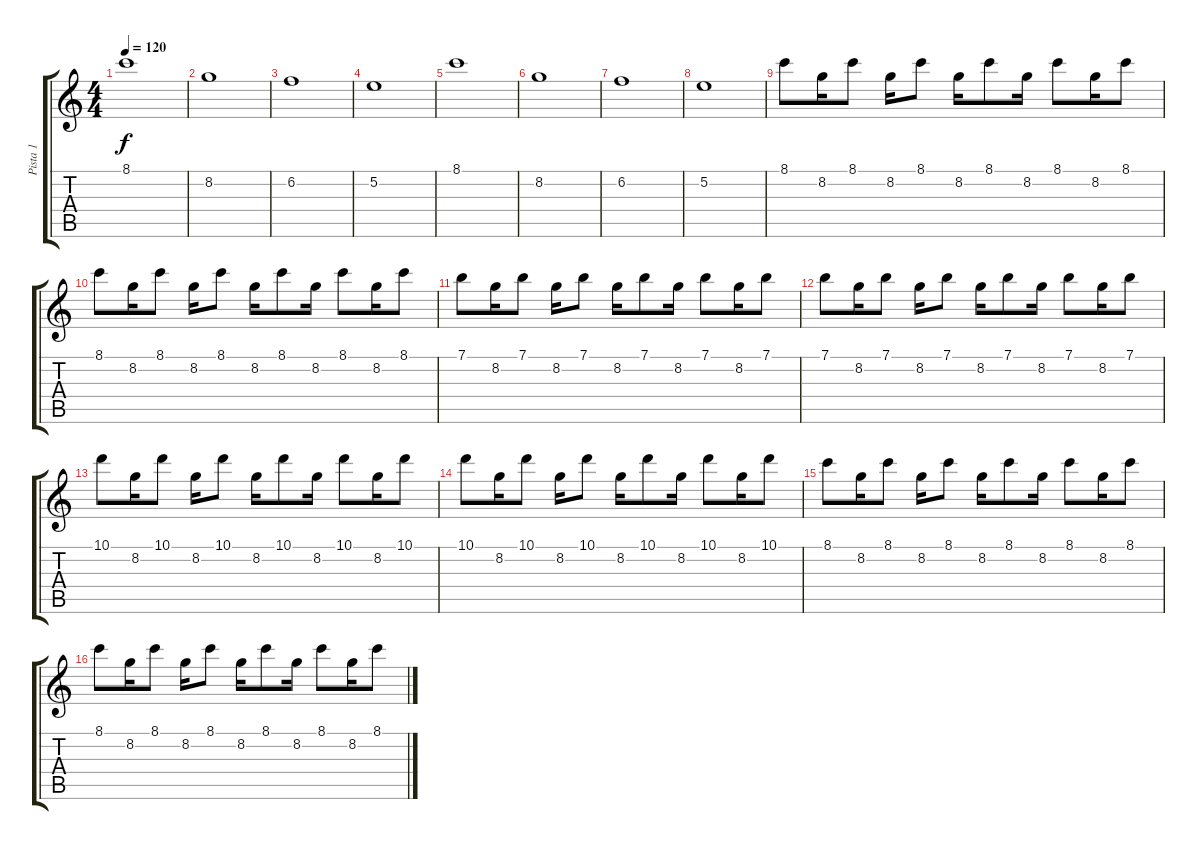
\track ("Pista 1" "Pista 1") {instrument overdrivenguitar}
\staff {score tabs}
\tuning (E4 B3 G3 D3 A2 E2) {hide}
\ts (4 4)
\tempo 120
\clef g2
\ks c
8.1.1{dy f} |
8.2.1 |
6.2.1 |
5.2.1 |
8.1.1 |
8.2.1 |
6.2.1 |
5.2.1 |
8.1.8 8.2.16 8.1.8 8.2.16 8.1.8 8.2.16 8.1.8 8.2.16 8.1.8 8.2.16 8.1.8 |
8.1.8 8.2.16 8.1.8 8.2.16 8.1.8 8.2.16 8.1.8 8.2.16 8.1.8 8.2.16 8.1.8 |
7.1.8 8.2.16 7.1.8 8.2.16 7.1.8 8.2.16 7.1.8 8.2.16 7.1.8 8.2.16 7.1.8 |
7.1.8 8.2.16 7.1.8 8.2.16 7.1.8 8.2.16 7.1.8 8.2.16 7.1.8 8.2.16 7.1.8 |
10.1.8 8.2.16 10.1.8 8.2.16 10.1.8 8.2.16 10.1.8 8.2.16 10.1.8 8.2.16 10.1.8 |
10.1.8 8.2.16 10.1.8 8.2.16 10.1.8 8.2.16 10.1.8 8.2.16 10.1.8 8.2.16 10.1.8 |
8.1.8 8.2.16 8.1.8 8.2.16 8.1.8 8.2.16 8.1.8 8.2.16 8.1.8 8.2.16 8.1.8 |
8.1.8 8.2.16 8.1.8 8.2.16 8.1.8 8.2.16 8.1.8 8.2.16 8.1.8 8.2.16 8.1.8
